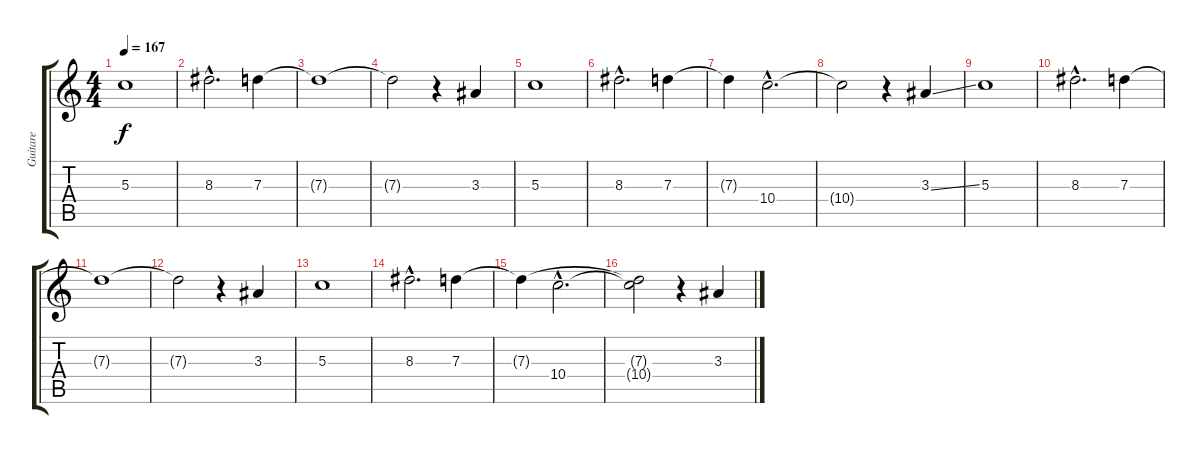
\track ("Guitare" "Guitare") {instrument electricguitarjazz}
\staff {score tabs}
\tuning (E4 B3 G3 D3 A2 E2) {hide}
\ts (4 4)
\tempo 167
\clef g2
\ks c
5.3.1{dy f} |
8.3{hac}.2{d} 7.3.4 |
7.3{t}.1 |
7.3{t}.2 r.4 3.3.4 |
5.3.1 |
8.3{hac}.2{d} 7.3.4 |
7.3{t}.4 10.4{hac}.2{d} |
10.4{t}.2 r.4 3.3{ss}.4 |
5.3.1 |
8.3{hac}.2{d} 7.3.4 |
7.3{t}.1 |
7.3{t}.2 r.4 3.3.4 |
5.3.1 |
8.3{hac}.2{d} 7.3.4 |
7.3{t}.4 10.4{hac}.2{d} |
(7.3{t} 10.4{t}).2 r.4 3.3.4
